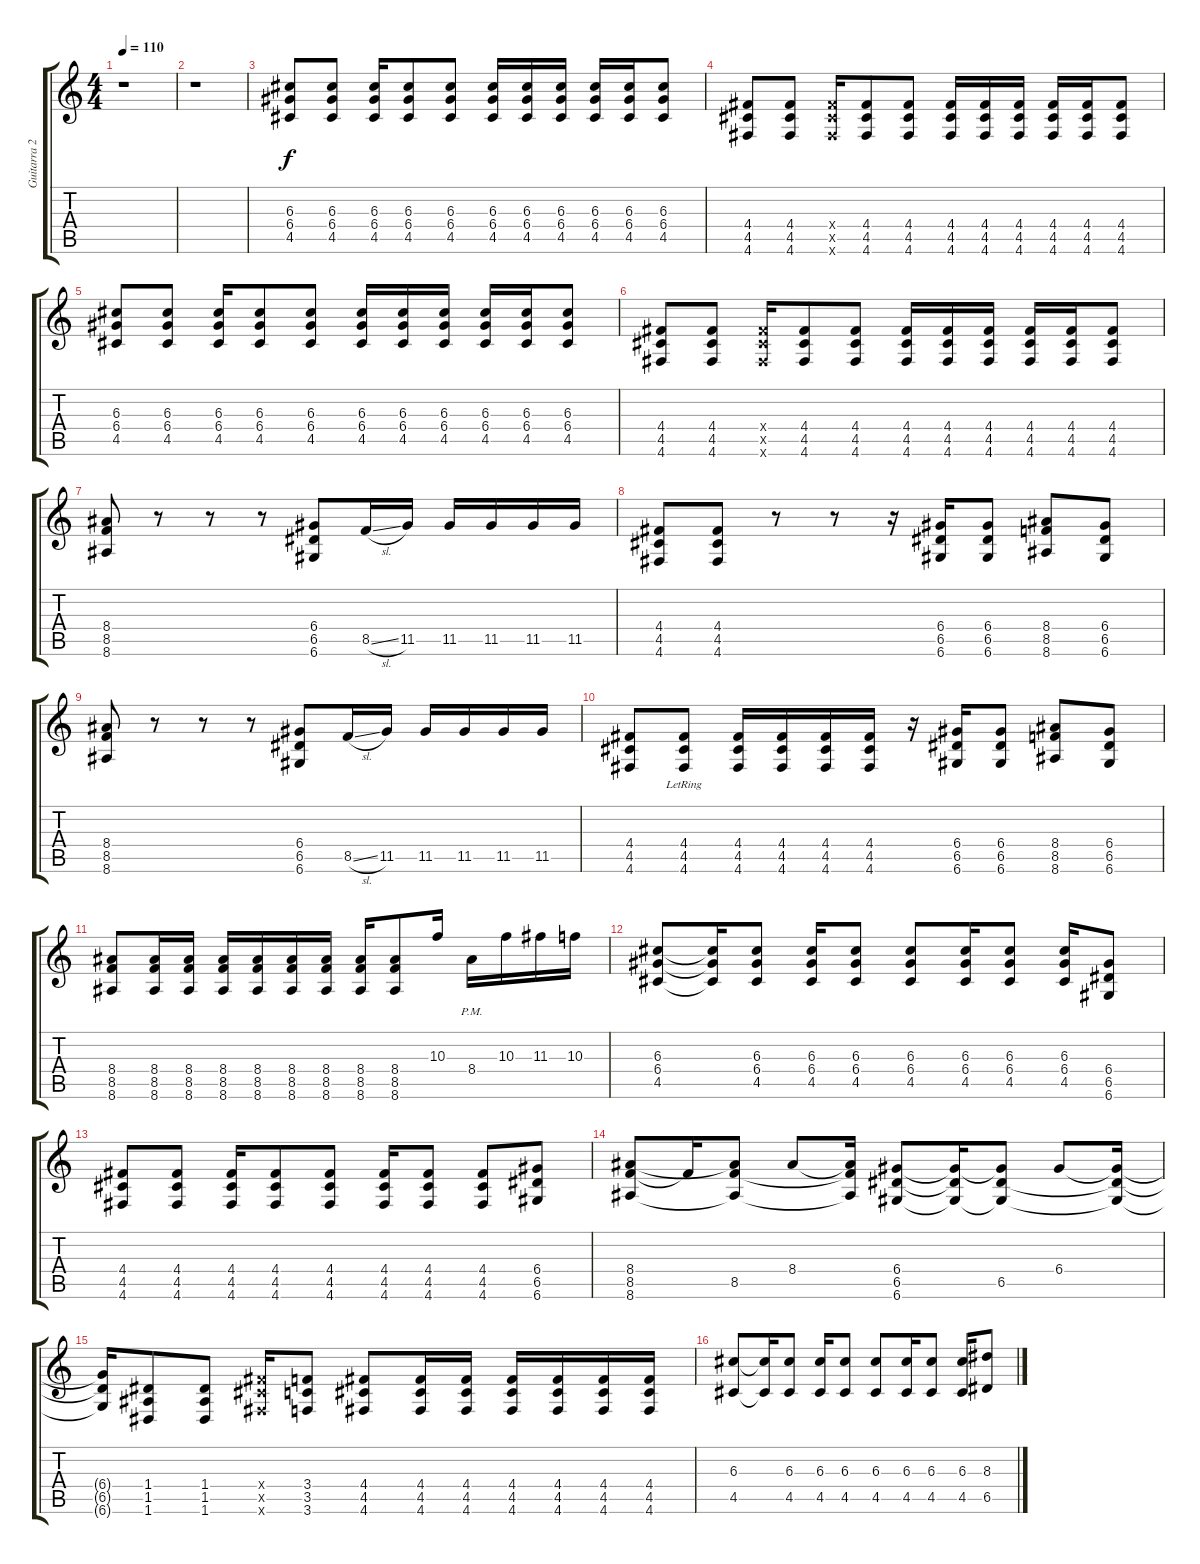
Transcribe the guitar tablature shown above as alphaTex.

\track ("Guitarra 2" "Guitarra 2") {instrument distortionguitar}
\staff {score tabs}
\tuning (E4 B3 G3 D3 A2 D2) {hide}
\ts (4 4)
\tempo 110
\clef g2
\ks c
r.1{dy f instrument distortionguitar} |
r.1 |
(6.3 6.4 4.5).8 (6.3 6.4 4.5).8 (6.3 6.4 4.5).16 (6.3 6.4 4.5).8 (6.3 6.4 4.5).8 (6.3 6.4 4.5).16 (6.3 6.4 4.5).16 (6.3 6.4 4.5).16 (6.3 6.4 4.5).16 (6.3 6.4 4.5).16 (6.3 6.4 4.5).8 |
(4.4 4.5 4.6).8 (4.4 4.5 4.6).8 (4.4{x} 4.5{x} 4.6{x}).16 (4.4 4.5 4.6).8 (4.4 4.5 4.6).8 (4.4 4.5 4.6).16 (4.4 4.5 4.6).16 (4.4 4.5 4.6).16 (4.4 4.5 4.6).16 (4.4 4.5 4.6).16 (4.4 4.5 4.6).8 |
(6.3 6.4 4.5).8 (6.3 6.4 4.5).8 (6.3 6.4 4.5).16 (6.3 6.4 4.5).8 (6.3 6.4 4.5).8 (6.3 6.4 4.5).16 (6.3 6.4 4.5).16 (6.3 6.4 4.5).16 (6.3 6.4 4.5).16 (6.3 6.4 4.5).16 (6.3 6.4 4.5).8 |
(4.4 4.5 4.6).8 (4.4 4.5 4.6).8 (4.4{x} 4.5{x} 4.6{x}).16 (4.4 4.5 4.6).8 (4.4 4.5 4.6).8 (4.4 4.5 4.6).16 (4.4 4.5 4.6).16 (4.4 4.5 4.6).16 (4.4 4.5 4.6).16 (4.4 4.5 4.6).16 (4.4 4.5 4.6).8 |
(8.4 8.5 8.6).8 r.8 r.8 r.8 (6.4 6.5 6.6).8 8.5{sl}.16 11.5.16 11.5.16 11.5.16 11.5.16 11.5.16 |
(4.4 4.5 4.6).8 (4.4 4.5 4.6).8 r.8 r.8 r.16 (6.4 6.5 6.6).16 (6.4 6.5 6.6).8 (8.4 8.5 8.6).8 (6.4 6.5 6.6).8 |
(8.4 8.5 8.6).8 r.8 r.8 r.8 (6.4 6.5 6.6).8 8.5{sl}.16 11.5.16 11.5.16 11.5.16 11.5.16 11.5.16 |
(4.4 4.5 4.6).8 (4.4{lr} 4.5{lr} 4.6{lr}).8 (4.4 4.5 4.6).16 (4.4 4.5 4.6).16 (4.4 4.5 4.6).16 (4.4 4.5 4.6).16 r.16 (6.4 6.5 6.6).16 (6.4 6.5 6.6).8 (8.4 8.5 8.6).8 (6.4 6.5 6.6).8 |
(8.4 8.5 8.6).8 (8.4 8.5 8.6).16 (8.4 8.5 8.6).16 (8.4 8.5 8.6).16 (8.4 8.5 8.6).16 (8.4 8.5 8.6).16 (8.4 8.5 8.6).16 (8.4 8.5 8.6).16 (8.4 8.5 8.6).8 10.3.16 8.4{pm}.16 10.3.16 11.3.16 10.3.16 |
(6.3 6.4 4.5).8 (6.3{t} 6.4{t} 4.5{t}).16 (6.3 6.4 4.5).8 (6.3 6.4 4.5).16 (6.3 6.4 4.5).8 (6.3 6.4 4.5).8 (6.3 6.4 4.5).16 (6.3 6.4 4.5).8 (6.3 6.4 4.5).16 (6.4 6.5 6.6).8 |
(4.4 4.5 4.6).8 (4.4 4.5 4.6).8 (4.4 4.5 4.6).16 (4.4 4.5 4.6).8 (4.4 4.5 4.6).8 (4.4 4.5 4.6).16 (4.4 4.5 4.6).8 (4.4 4.5 4.6).8 (6.4 6.5 6.6).8 |
(8.4 8.5 8.6).8 8.5{t}.16 (8.4{t} 8.5 8.6{t}).8 8.4.8 (8.4{t} 8.5{t} 8.6{t}).16 (6.4 6.5 6.6).8 (6.4{t} 6.5{t} 6.6{t}).16 (6.4{t} 6.5 6.6{t}).8 6.4.8 (6.4{t} 6.5{t} 6.6{t}).16 |
(6.4{t} 6.5{t} 6.6{t}).16 (1.4 1.5 1.6).8 (1.4 1.5 1.6).8 (4.4{x} 4.5{x} 4.6{x}).16 (3.4 3.5 3.6).8 (4.4 4.5 4.6).8 (4.4 4.5 4.6).16 (4.4 4.5 4.6).16 (4.4 4.5 4.6).16 (4.4 4.5 4.6).16 (4.4 4.5 4.6).16 (4.4 4.5 4.6).16 |
(6.3 4.5).8 (6.3{t} 4.5{t}).16 (6.3 4.5).8 (6.3 4.5).16 (6.3 4.5).8 (6.3 4.5).8 (6.3 4.5).16 (6.3 4.5).8 (6.3 4.5).16 (8.3 6.5).8
